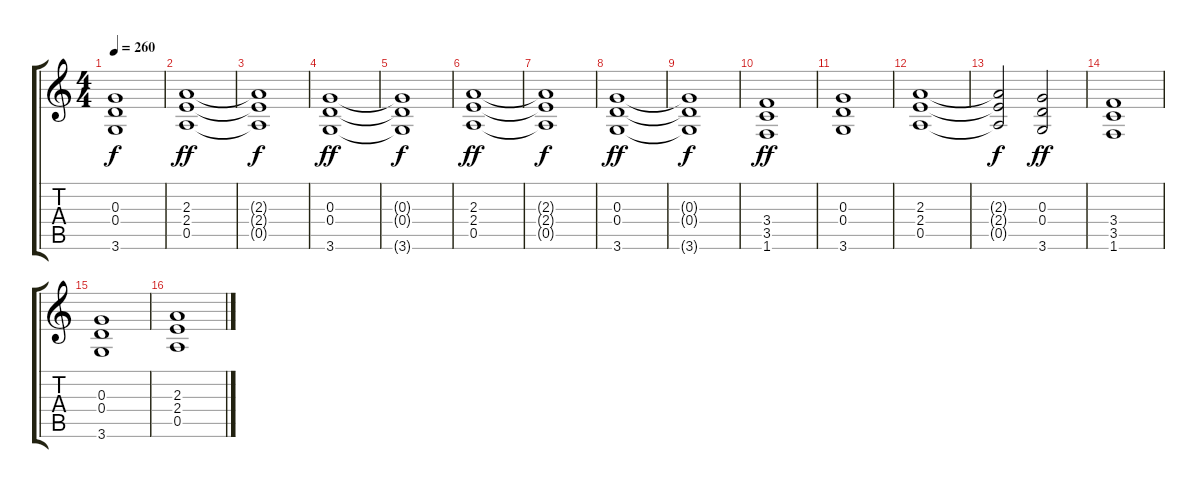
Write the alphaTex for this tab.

\track "" {instrument distortionguitar}
\staff {score tabs}
\tuning (E4 B3 G3 D3 A2 E2) {hide}
\ts (4 4)
\tempo 260
\clef g2
\ks c
(0.3{t} 0.4{t} 3.6{t}).1{dy f} |
(2.3 2.4 0.5).1{dy ff} |
(2.3{t} 2.4{t} 0.5{t}).1{dy f} |
(0.3 0.4 3.6).1{dy ff} |
(0.3{t} 0.4{t} 3.6{t}).1{dy f} |
(2.3 2.4 0.5).1{dy ff} |
(2.3{t} 2.4{t} 0.5{t}).1{dy f} |
(0.3 0.4 3.6).1{dy ff} |
(0.3{t} 0.4{t} 3.6{t}).1{dy f} |
(3.4 3.5 1.6).1{dy ff} |
(0.3 0.4 3.6).1 |
(2.3 2.4 0.5).1 |
(2.3{t} 2.4{t} 0.5{t}).2{dy f} (0.3 0.4 3.6).2{dy ff} |
(3.4 3.5 1.6).1 |
(0.3 0.4 3.6).1 |
(2.3 2.4 0.5).1
